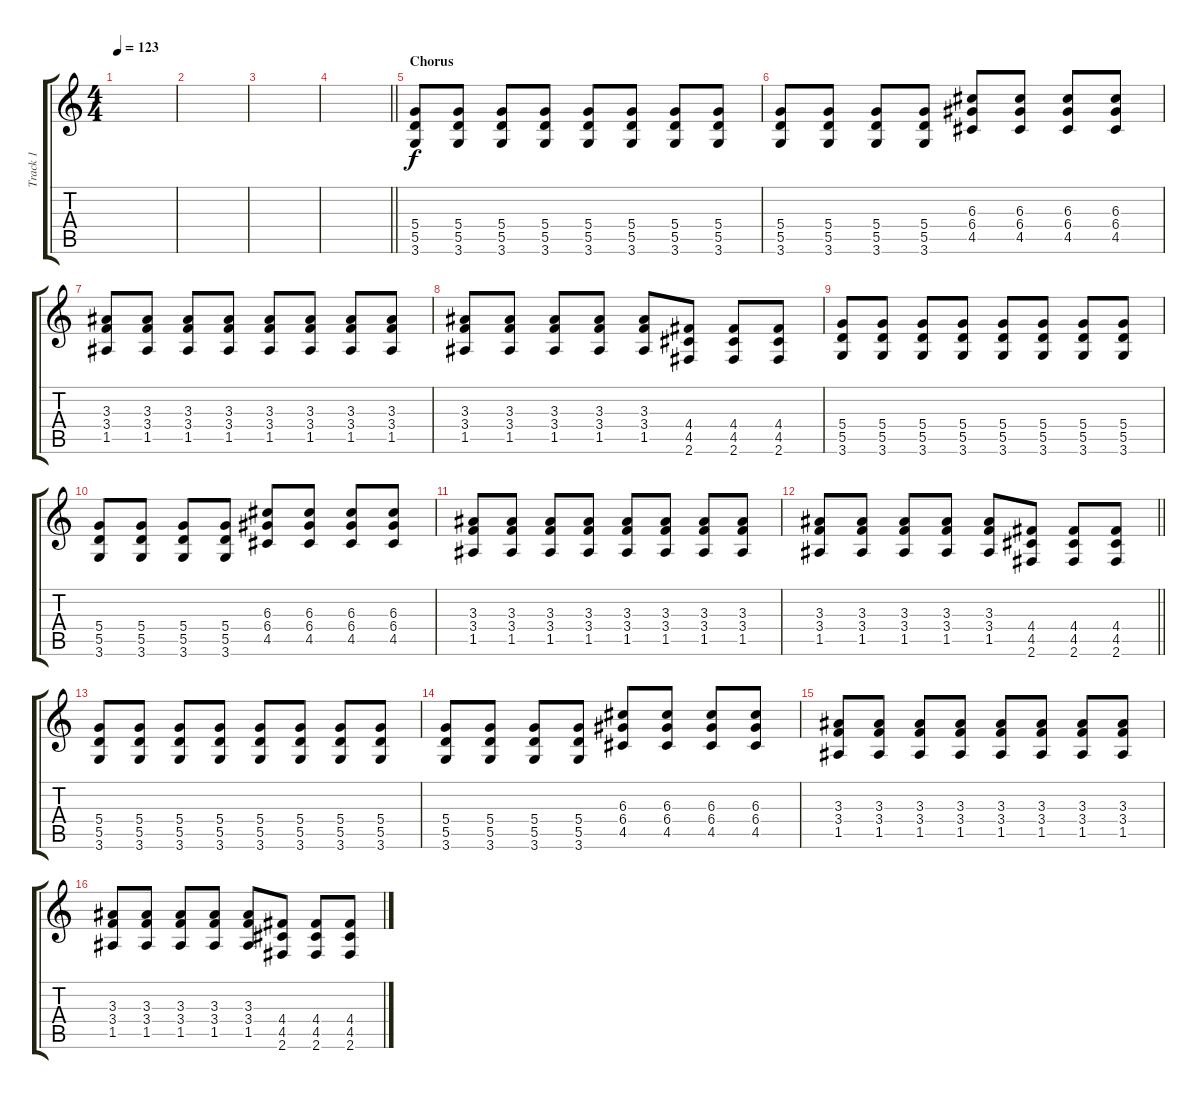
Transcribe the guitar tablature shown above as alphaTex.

\track ("Track 1" "Track 1") {instrument overdrivenguitar}
\staff {score tabs}
\tuning (E4 B3 G3 D3 A2 E2) {hide}
\ts (4 4)
\tempo 123
\clef g2
\ks c
|
|
|
\barLineRight lightlight
|
\section ("" "Chorus")
(5.4 5.5 3.6).8 (5.4 5.5 3.6).8 (5.4 5.5 3.6).8 (5.4 5.5 3.6).8 (5.4 5.5 3.6).8 (5.4 5.5 3.6).8 (5.4 5.5 3.6).8 (5.4 5.5 3.6).8 |
(5.4 5.5 3.6).8 (5.4 5.5 3.6).8 (5.4 5.5 3.6).8 (5.4 5.5 3.6).8 (6.3 6.4 4.5).8 (6.3 6.4 4.5).8 (6.3 6.4 4.5).8 (6.3 6.4 4.5).8 |
(3.3 3.4 1.5).8 (3.3 3.4 1.5).8 (3.3 3.4 1.5).8 (3.3 3.4 1.5).8 (3.3 3.4 1.5).8 (3.3 3.4 1.5).8 (3.3 3.4 1.5).8 (3.3 3.4 1.5).8 |
(3.3 3.4 1.5).8 (3.3 3.4 1.5).8 (3.3 3.4 1.5).8 (3.3 3.4 1.5).8 (3.3 3.4 1.5).8 (4.4 4.5 2.6).8 (4.4 4.5 2.6).8 (4.4 4.5 2.6).8 |
(5.4 5.5 3.6).8 (5.4 5.5 3.6).8 (5.4 5.5 3.6).8 (5.4 5.5 3.6).8 (5.4 5.5 3.6).8 (5.4 5.5 3.6).8 (5.4 5.5 3.6).8 (5.4 5.5 3.6).8 |
(5.4 5.5 3.6).8 (5.4 5.5 3.6).8 (5.4 5.5 3.6).8 (5.4 5.5 3.6).8 (6.3 6.4 4.5).8 (6.3 6.4 4.5).8 (6.3 6.4 4.5).8 (6.3 6.4 4.5).8 |
(3.3 3.4 1.5).8 (3.3 3.4 1.5).8 (3.3 3.4 1.5).8 (3.3 3.4 1.5).8 (3.3 3.4 1.5).8 (3.3 3.4 1.5).8 (3.3 3.4 1.5).8 (3.3 3.4 1.5).8 |
\barLineRight lightlight
(3.3 3.4 1.5).8 (3.3 3.4 1.5).8 (3.3 3.4 1.5).8 (3.3 3.4 1.5).8 (3.3 3.4 1.5).8 (4.4 4.5 2.6).8 (4.4 4.5 2.6).8 (4.4 4.5 2.6).8 |
(5.4 5.5 3.6).8 (5.4 5.5 3.6).8 (5.4 5.5 3.6).8 (5.4 5.5 3.6).8 (5.4 5.5 3.6).8 (5.4 5.5 3.6).8 (5.4 5.5 3.6).8 (5.4 5.5 3.6).8 |
(5.4 5.5 3.6).8 (5.4 5.5 3.6).8 (5.4 5.5 3.6).8 (5.4 5.5 3.6).8 (6.3 6.4 4.5).8 (6.3 6.4 4.5).8 (6.3 6.4 4.5).8 (6.3 6.4 4.5).8 |
(3.3 3.4 1.5).8 (3.3 3.4 1.5).8 (3.3 3.4 1.5).8 (3.3 3.4 1.5).8 (3.3 3.4 1.5).8 (3.3 3.4 1.5).8 (3.3 3.4 1.5).8 (3.3 3.4 1.5).8 |
(3.3 3.4 1.5).8 (3.3 3.4 1.5).8 (3.3 3.4 1.5).8 (3.3 3.4 1.5).8 (3.3 3.4 1.5).8 (4.4 4.5 2.6).8 (4.4 4.5 2.6).8 (4.4 4.5 2.6).8
